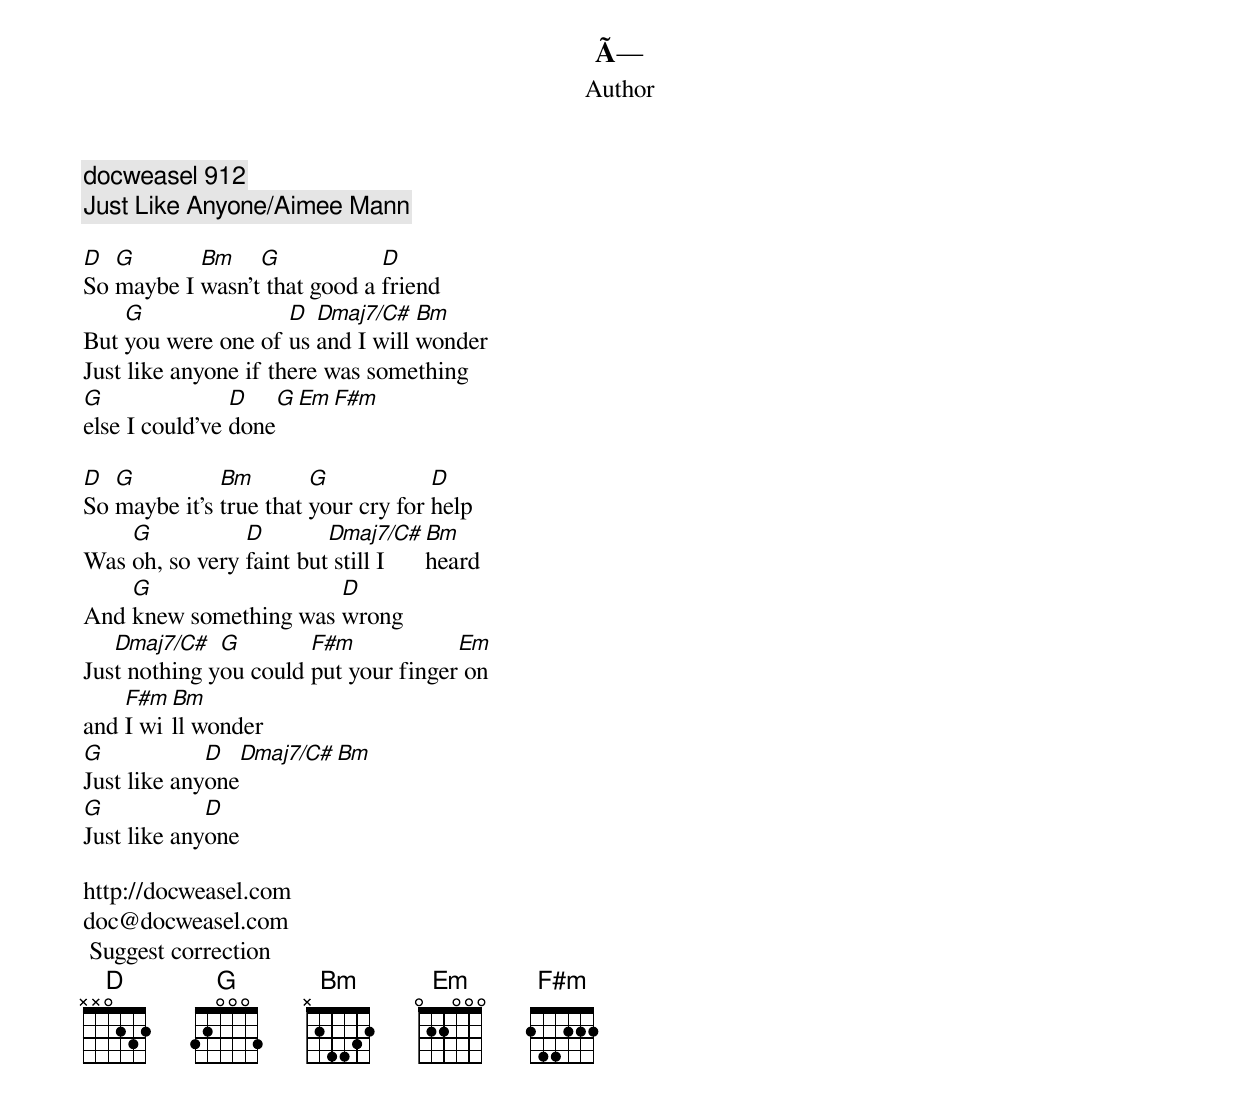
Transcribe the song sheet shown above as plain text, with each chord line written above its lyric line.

Ã—
Author
docweasel 912
Just Like Anyone/Aimee Mann

D  G       Bm    G            D
So maybe I wasn't that good a friend
    G               D  Dmaj7/C#   Bm
But you were one of us and I will wonder
Just like anyone if there was something
G               D    G Em    F#m
else I could've done

D  G          Bm        G            D
So maybe it's true that your cry for help
    G           D        Dmaj7/C# Bm
Was oh, so very faint but still I heard
    G                  D
And knew something was wrong
   Dmaj7/C#   G        F#m            Em
Just nothing you could put your finger on
    F#m Bm
and I will wonder
G            D  Dmaj7/C#  Bm
Just like anyone
G            D
Just like anyone

http://docweasel.com
doc@docweasel.com
 Suggest correction
